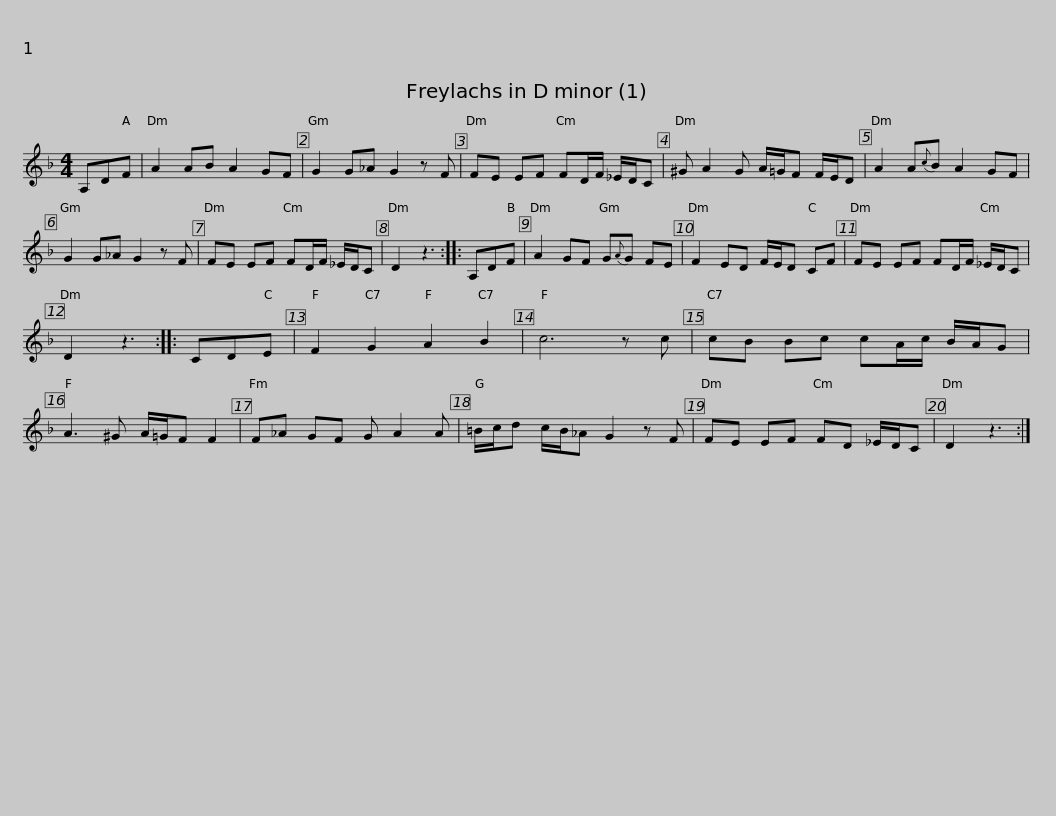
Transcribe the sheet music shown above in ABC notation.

X:1
L:1/8
M:4/4
I:linebreak $
K:Dmin
V:1 treble
V:1
 A,DF | A2 AB A2 GF | G2 G_A G2 z F | FE EF FD/F/ _E/D/C | ^G A2 G A/=G/F F/E/D |$ %5
 A2 A{c}B A2 GF | G2 G_A G2 z F | FE EF FD/F/ _E/D/C | D2 z3 :: A,DF | %10
 A2 GF G{A}G FE |$ F2 ED F/E/D CF | FE EF FD/F/ _E/D/C | D2 z3 :: CDE | %15
 F2 G2 A2 B2 | c6 z c |$ cB Bc cA/c/ B/A/G | A3 ^G A/=G/F F2 | F_A GF G A2 A | %20
 =B/c/d c/B/_A G2 z F |$ FE EF FD _E/D/C | D2 z3 :| %23
